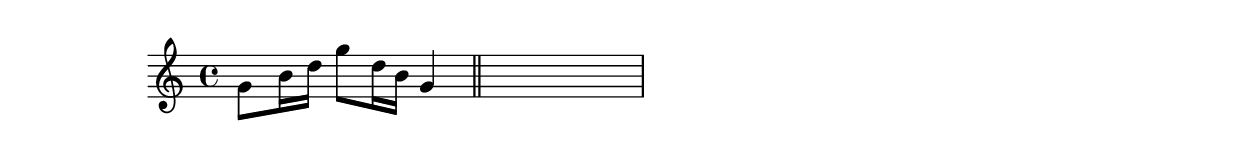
\relative c''{g8[b16 d] g8[d16 b] g4 \bar"||" s4}